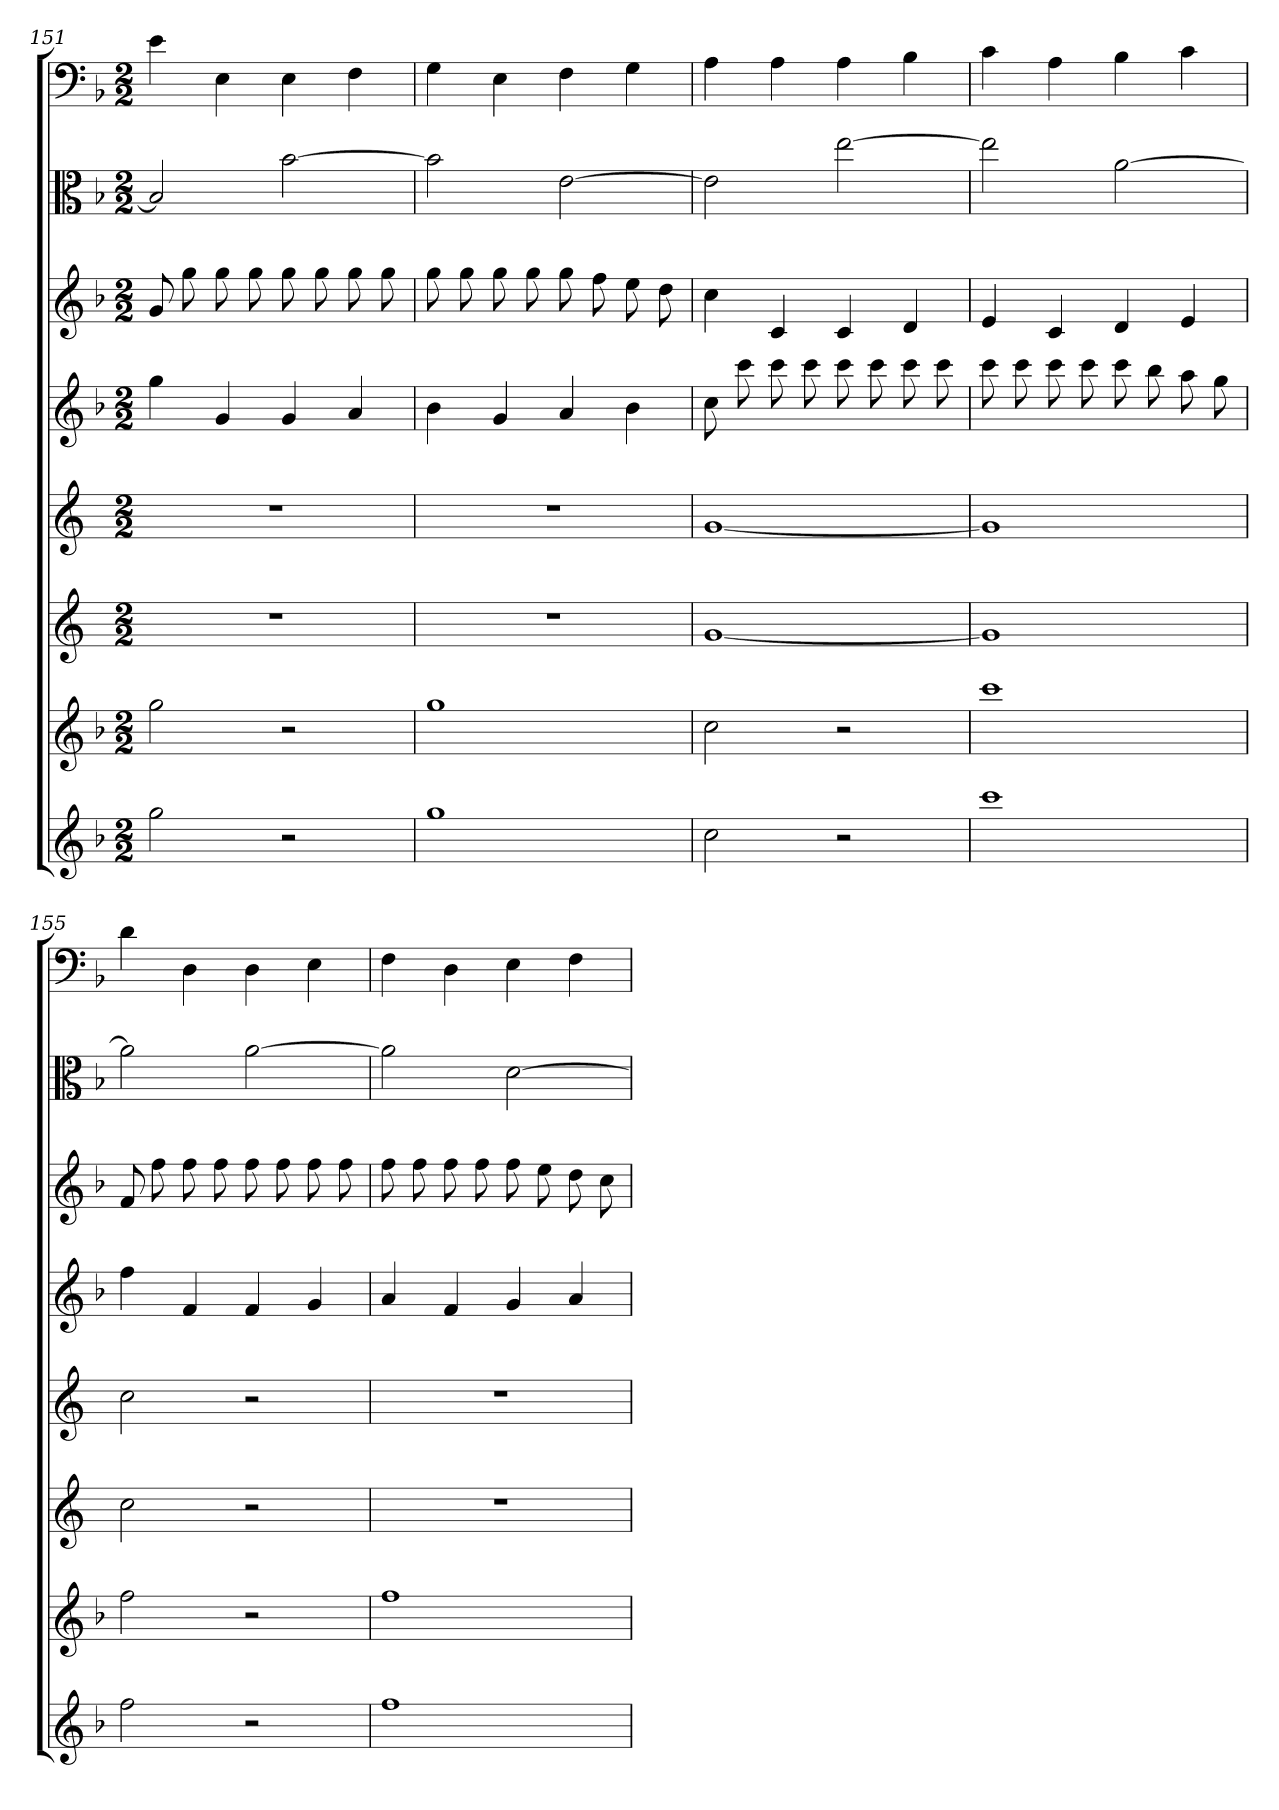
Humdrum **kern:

**kern	**kern	**kern	**kern	**kern	**kern	**kern	**kern
*part8	*part7	*part6	*part5	*part4	*part3	*part2	*part1
*staff8	*staff7	*staff6	*staff5	*staff4	*staff3	*staff2	*staff1
*	*	*	*	*	*	*clefC3	*clefF4
*k[b-]	*k[b-]	*k[]	*k[]	*k[b-]	*k[b-]	*k[b-]	*k[b-]
*F:	*F:	*	*	*F:	*F:	*F:	*F:
*M2/2	*M2/2	*M2/2	*M2/2	*M2/2	*M2/2	*M2/2	*M2/2
=151	=151	=151	=151	=151	=151	=151	=151
2gg	2gg	1r	1r	4gg	8g	2B-]	4e
.	.	.	.	.	8gg	.	.
.	.	.	.	4g	8gg	.	4E
.	.	.	.	.	8gg	.	.
2r	2r	.	.	4g	8gg	[2b-	4E
.	.	.	.	.	8gg	.	.
.	.	.	.	4a	8gg	.	4F
.	.	.	.	.	8gg	.	.
=152	=152	=152	=152	=152	=152	=152	=152
1gg	1gg	1r	1r	4b-	8gg	2b-]	4G
.	.	.	.	.	8gg	.	.
.	.	.	.	4g	8gg	.	4E
.	.	.	.	.	8gg	.	.
.	.	.	.	4a	8gg	[2e	4F
.	.	.	.	.	8ff	.	.
.	.	.	.	4b-	8ee	.	4G
.	.	.	.	.	8dd	.	.
=153	=153	=153	=153	=153	=153	=153	=153
2cc	2cc	[1g	[1g	8cc	4cc	2e]	4A
.	.	.	.	8ccc	.	.	.
.	.	.	.	8ccc	4c	.	4A
.	.	.	.	8ccc	.	.	.
2r	2r	.	.	8ccc	4c	[2ee	4A
.	.	.	.	8ccc	.	.	.
.	.	.	.	8ccc	4d	.	4B-
.	.	.	.	8ccc	.	.	.
=154	=154	=154	=154	=154	=154	=154	=154
1ccc	1ccc	1g]	1g]	8ccc	4e	2ee]	4c
.	.	.	.	8ccc	.	.	.
.	.	.	.	8ccc	4c	.	4A
.	.	.	.	8ccc	.	.	.
.	.	.	.	8ccc	4d	[2a	4B-
.	.	.	.	8bb-	.	.	.
.	.	.	.	8aa	4e	.	4c
.	.	.	.	8gg	.	.	.
=155	=155	=155	=155	=155	=155	=155	=155
2ff	2ff	2cc	2cc	4ff	8f	2a]	4d
.	.	.	.	.	8ff	.	.
.	.	.	.	4f	8ff	.	4D
.	.	.	.	.	8ff	.	.
2r	2r	2r	2r	4f	8ff	[2a	4D
.	.	.	.	.	8ff	.	.
.	.	.	.	4g	8ff	.	4E
.	.	.	.	.	8ff	.	.
=156	=156	=156	=156	=156	=156	=156	=156
1ff	1ff	1r	1r	4a	8ff	2a]	4F
.	.	.	.	.	8ff	.	.
.	.	.	.	4f	8ff	.	4D
.	.	.	.	.	8ff	.	.
.	.	.	.	4g	8ff	[2d	4E
.	.	.	.	.	8ee	.	.
.	.	.	.	4a	8dd	.	4F
.	.	.	.	.	8cc	.	.
=	=	=	=	=	=	=	=
*-	*-	*-	*-	*-	*-	*-	*-
